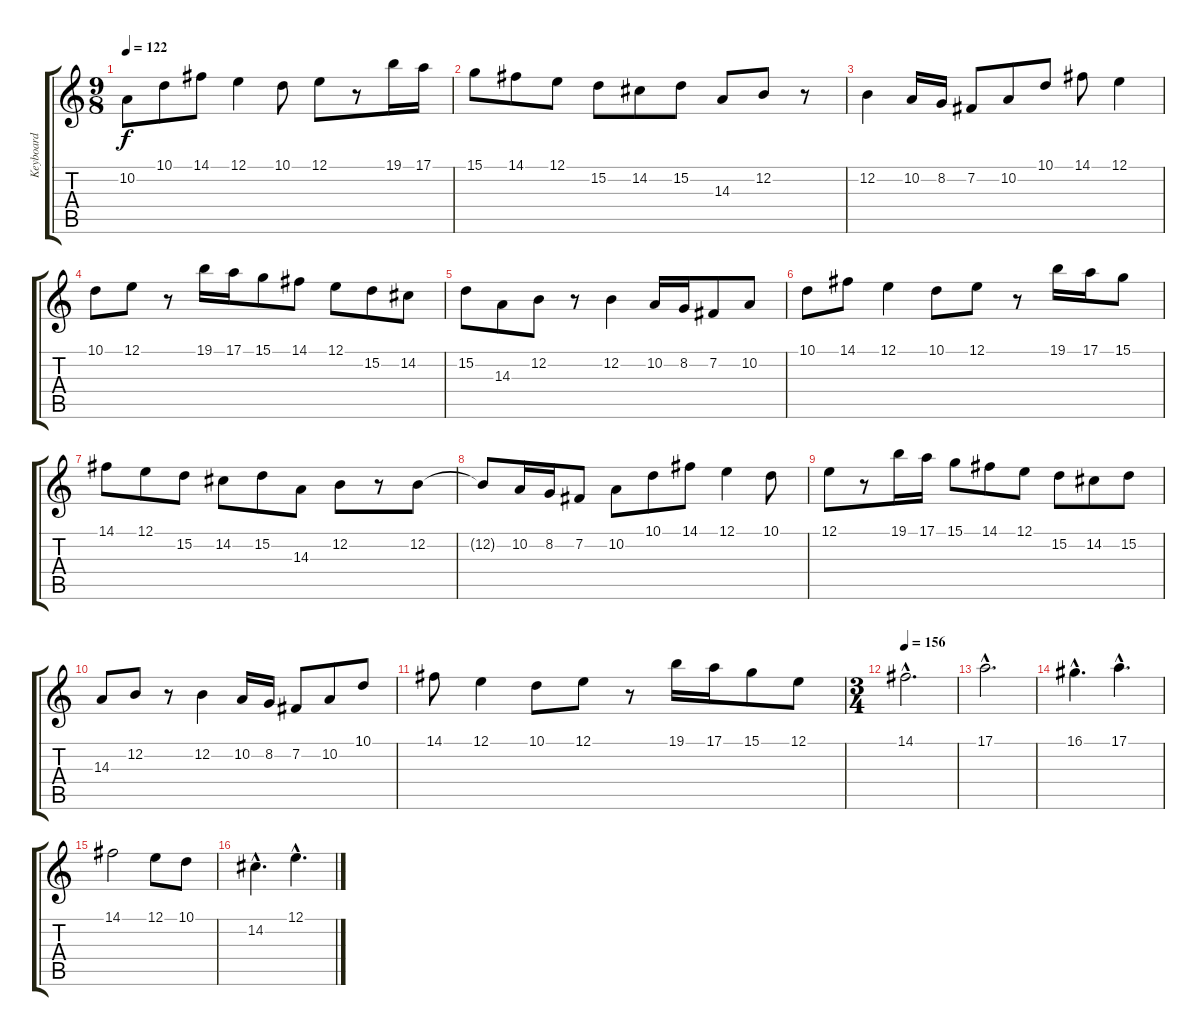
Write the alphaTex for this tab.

\track ("Keyboard" "Keyboard") {instrument violin}
\staff {score tabs}
\tuning (E4 B3 G3 D3 A2 E2) {hide}
\ts (9 8)
\tempo 122
\clef g2
\ks c
10.2.8{dy f} 10.1.8 14.1.8 12.1.4 10.1.8 12.1.8 r.8 19.1.16 17.1.16 |
15.1.8 14.1.8 12.1.8 15.2.8 14.2.8 15.2.8 14.3.8 12.2.8 r.8 |
12.2.4 10.2.16 8.2.16 7.2.8 10.2.8 10.1.8 14.1.8 12.1.4 |
10.1.8 12.1.8 r.8 19.1.16 17.1.16 15.1.8 14.1.8 12.1.8 15.2.8 14.2.8 |
15.2.8 14.3.8 12.2.8 r.8 12.2.4 10.2.16 8.2.16 7.2.8 10.2.8 |
10.1.8 14.1.8 12.1.4 10.1.8 12.1.8 r.8 19.1.16 17.1.16 15.1.8 |
14.1.8 12.1.8 15.2.8 14.2.8 15.2.8 14.3.8 12.2.8 r.8 12.2.8 |
12.2{t}.8 10.2.16 8.2.16 7.2.8 10.2.8 10.1.8 14.1.8 12.1.4 10.1.8 |
12.1.8 r.8 19.1.16 17.1.16 15.1.8 14.1.8 12.1.8 15.2.8 14.2.8 15.2.8 |
14.3.8 12.2.8 r.8 12.2.4 10.2.16 8.2.16 7.2.8 10.2.8 10.1.8 |
14.1.8 12.1.4 10.1.8 12.1.8 r.8 19.1.16 17.1.16 15.1.8 12.1.8 |
\ts (3 4)
\tempo 156
14.1{hac}.2{d} |
17.1{hac}.2{d} |
16.1{hac}.4{d} 17.1{hac}.4{d} |
14.1.2 12.1.8 10.1.8 |
14.2{hac}.4{d} 12.1{hac}.4{d}
